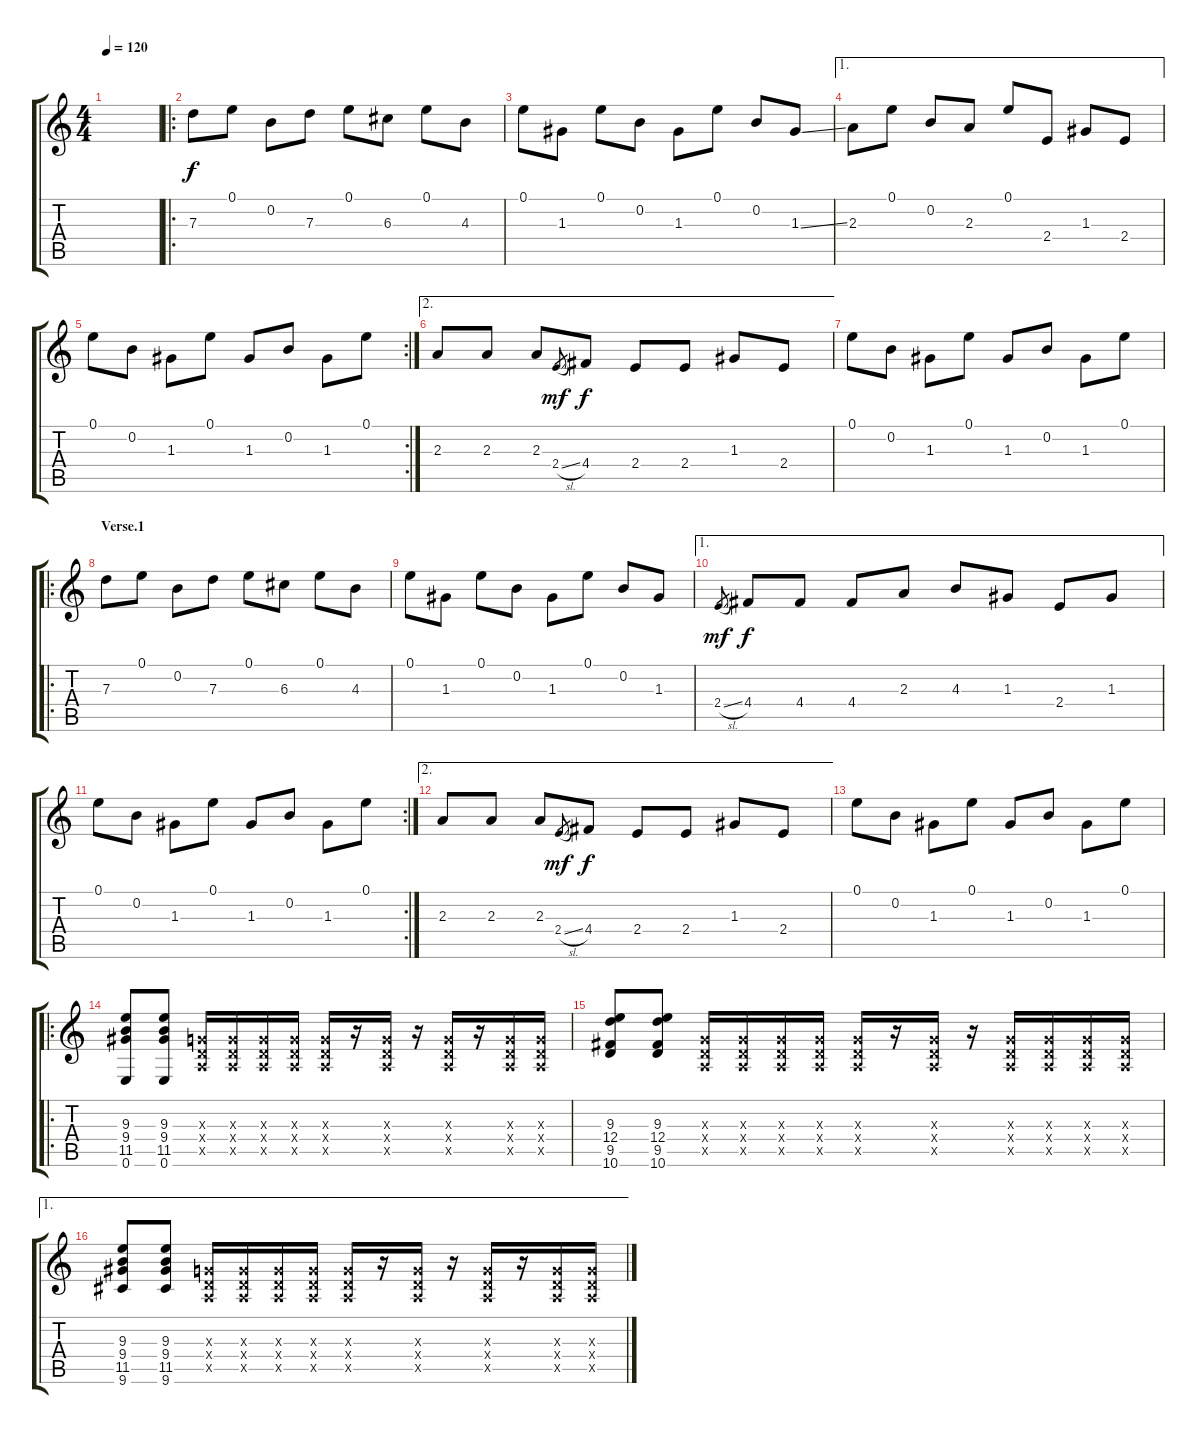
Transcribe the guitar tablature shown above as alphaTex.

\track "" {instrument overdrivenguitar}
\staff {score tabs}
\tuning (E4 B3 G3 D3 A2 E2) {hide}
\ts (4 4)
\tempo 120
\clef g2
\ks c
|
\ro
7.3.8 0.1.8 0.2.8 7.3.8 0.1.8 6.3.8 0.1.8 4.3.8 |
0.1.8 1.3.8 0.1.8 0.2.8 1.3.8 0.1.8 0.2.8 1.3{ss}.8 |
\ae 1
2.3.8 0.1.8 0.2.8 2.3.8 0.1.8 2.4.8 1.3.8 2.4.8 |
\rc 2
0.1.8 0.2.8 1.3.8 0.1.8 1.3.8 0.2.8 1.3.8 0.1.8 |
\ae 2
2.3.8 2.3.8 2.3.8 2.4{sl}.8{gr dy mf} 4.4.8{dy f} 2.4.8 2.4.8 1.3.8 2.4.8 |
0.1.8 0.2.8 1.3.8 0.1.8 1.3.8 0.2.8 1.3.8 0.1.8 |
\ro
\section ("" "Verse.1")
7.3.8 0.1.8 0.2.8 7.3.8 0.1.8 6.3.8 0.1.8 4.3.8 |
0.1.8 1.3.8 0.1.8 0.2.8 1.3.8 0.1.8 0.2.8 1.3.8 |
\ae 1
2.4{sl}.8{gr dy mf} 4.4.8{dy f} 4.4.8 4.4.8 2.3.8 4.3.8 1.3.8 2.4.8 1.3.8 |
\rc 2
0.1.8 0.2.8 1.3.8 0.1.8 1.3.8 0.2.8 1.3.8 0.1.8 |
\ae 2
2.3.8 2.3.8 2.3.8 2.4{sl}.8{gr dy mf} 4.4.8{dy f} 2.4.8 2.4.8 1.3.8 2.4.8 |
0.1.8 0.2.8 1.3.8 0.1.8 1.3.8 0.2.8 1.3.8 0.1.8 |
\ro
(9.3 9.4 11.5 0.6).8 (9.3 9.4 11.5 0.6).8 (0.3{x} 0.4{x} 0.5{x}).16 (0.3{x} 0.4{x} 0.5{x}).16 (0.3{x} 0.4{x} 0.5{x}).16 (0.3{x} 0.4{x} 0.5{x}).16 (0.3{x} 0.4{x} 0.5{x}).16 r.16 (0.3{x} 0.4{x} 0.5{x}).16 r.16 (0.3{x} 0.4{x} 0.5{x}).16 r.16 (0.3{x} 0.4{x} 0.5{x}).16 (0.3{x} 0.4{x} 0.5{x}).16 |
(9.3 12.4 9.5 10.6).8 (9.3 12.4 9.5 10.6).8 (0.3{x} 0.4{x} 0.5{x}).16 (0.3{x} 0.4{x} 0.5{x}).16 (0.3{x} 0.4{x} 0.5{x}).16 (0.3{x} 0.4{x} 0.5{x}).16 (0.3{x} 0.4{x} 0.5{x}).16 r.16 (0.3{x} 0.4{x} 0.5{x}).16 r.16 (0.3{x} 0.4{x} 0.5{x}).16 (0.3{x} 0.4{x} 0.5{x}).16 (0.3{x} 0.4{x} 0.5{x}).16 (0.3{x} 0.4{x} 0.5{x}).16 |
\ae 1
(9.3 9.4 11.5 9.6).8 (9.3 9.4 11.5 9.6).8 (0.3{x} 0.4{x} 0.5{x}).16 (0.3{x} 0.4{x} 0.5{x}).16 (0.3{x} 0.4{x} 0.5{x}).16 (0.3{x} 0.4{x} 0.5{x}).16 (0.3{x} 0.4{x} 0.5{x}).16 r.16 (0.3{x} 0.4{x} 0.5{x}).16 r.16 (0.3{x} 0.4{x} 0.5{x}).16 r.16 (0.3{x} 0.4{x} 0.5{x}).16 (0.3{x} 0.4{x} 0.5{x}).16
